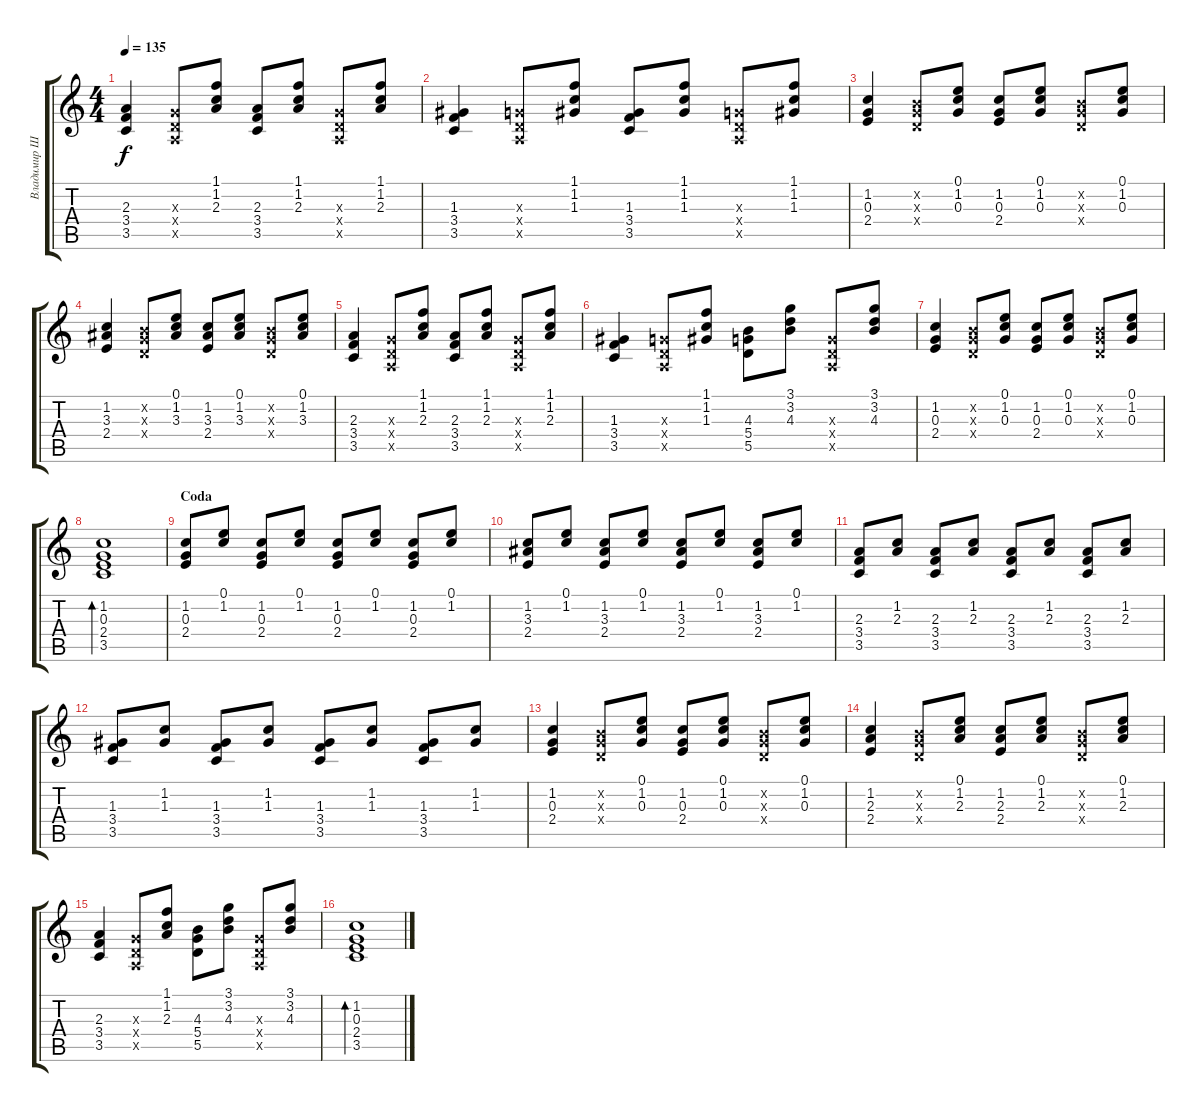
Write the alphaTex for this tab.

\track ("Владимир Шахрин" "Владимир Ш") {instrument electricguitarjazz}
\staff {score tabs}
\tuning (E4 B3 G3 D3 A2 E2) {hide}
\ts (4 4)
\tempo 135
\clef g2
\ks c
(2.3 3.4 3.5).4{dy f} (0.3{x} 0.4{x} 0.5{x}).8 (1.1 1.2 2.3).8 (2.3 3.4 3.5).8 (1.1 1.2 2.3).8 (0.3{x} 0.4{x} 0.5{x}).8 (1.1 1.2 2.3).8 |
(1.3 3.4 3.5).4 (0.3{x} 0.4{x} 0.5{x}).8 (1.1 1.2 1.3).8 (1.3 3.4 3.5).8 (1.1 1.2 1.3).8 (0.3{x} 0.4{x} 0.5{x}).8 (1.1 1.2 1.3).8 |
(1.2 0.3 2.4).4 (0.2{x} 0.3{x} 0.4{x}).8 (0.1 1.2 0.3).8 (1.2 0.3 2.4).8 (0.1 1.2 0.3).8 (0.2{x} 0.3{x} 0.4{x}).8 (0.1 1.2 0.3).8 |
(1.2 3.3 2.4).4 (0.2{x} 0.3{x} 0.4{x}).8 (0.1 1.2 3.3).8 (1.2 3.3 2.4).8 (0.1 1.2 3.3).8 (0.2{x} 0.3{x} 0.4{x}).8 (0.1 1.2 3.3).8 |
(2.3 3.4 3.5).4 (0.3{x} 0.4{x} 0.5{x}).8 (1.1 1.2 2.3).8 (2.3 3.4 3.5).8 (1.1 1.2 2.3).8 (0.3{x} 0.4{x} 0.5{x}).8 (1.1 1.2 2.3).8 |
(1.3 3.4 3.5).4 (0.3{x} 0.4{x} 0.5{x}).8 (1.1 1.2 1.3).8 (4.3 5.4 5.5).8 (3.1 3.2 4.3).8 (0.3{x} 0.4{x} 0.5{x}).8 (3.1 3.2 4.3).8 |
(1.2 0.3 2.4).4 (0.2{x} 0.3{x} 0.4{x}).8 (0.1 1.2 0.3).8 (1.2 0.3 2.4).8 (0.1 1.2 0.3).8 (0.2{x} 0.3{x} 0.4{x}).8 (0.1 1.2 0.3).8 |
(1.2 0.3 2.4 3.5).1{bd 60} |
\section ("" "Coda")
(1.2 0.3 2.4).8 (0.1 1.2).8 (1.2 0.3 2.4).8 (0.1 1.2).8 (1.2 0.3 2.4).8 (0.1 1.2).8 (1.2 0.3 2.4).8 (0.1 1.2).8 |
(1.2 3.3 2.4).8 (0.1 1.2).8 (1.2 3.3 2.4).8 (0.1 1.2).8 (1.2 3.3 2.4).8 (0.1 1.2).8 (1.2 3.3 2.4).8 (0.1 1.2).8 |
(2.3 3.4 3.5).8 (1.2 2.3).8 (2.3 3.4 3.5).8 (1.2 2.3).8 (2.3 3.4 3.5).8 (1.2 2.3).8 (2.3 3.4 3.5).8 (1.2 2.3).8 |
(1.3 3.4 3.5).8 (1.2 1.3).8 (1.3 3.4 3.5).8 (1.2 1.3).8 (1.3 3.4 3.5).8 (1.2 1.3).8 (1.3 3.4 3.5).8 (1.2 1.3).8 |
(1.2 0.3 2.4).4 (0.2{x} 0.3{x} 0.4{x}).8 (0.1 1.2 0.3).8 (1.2 0.3 2.4).8 (0.1 1.2 0.3).8 (0.2{x} 0.3{x} 0.4{x}).8 (0.1 1.2 0.3).8 |
(1.2 2.3 2.4).4 (0.2{x} 0.3{x} 0.4{x}).8 (0.1 1.2 2.3).8 (1.2 2.3 2.4).8 (0.1 1.2 2.3).8 (0.2{x} 0.3{x} 0.4{x}).8 (0.1 1.2 2.3).8 |
(2.3 3.4 3.5).4 (0.3{x} 0.4{x} 0.5{x}).8 (1.1 1.2 2.3).8 (4.3 5.4 5.5).8 (3.1 3.2 4.3).8 (0.3{x} 0.4{x} 0.5{x}).8 (3.1 3.2 4.3).8 |
(1.2 0.3 2.4 3.5).1{bd 60}
